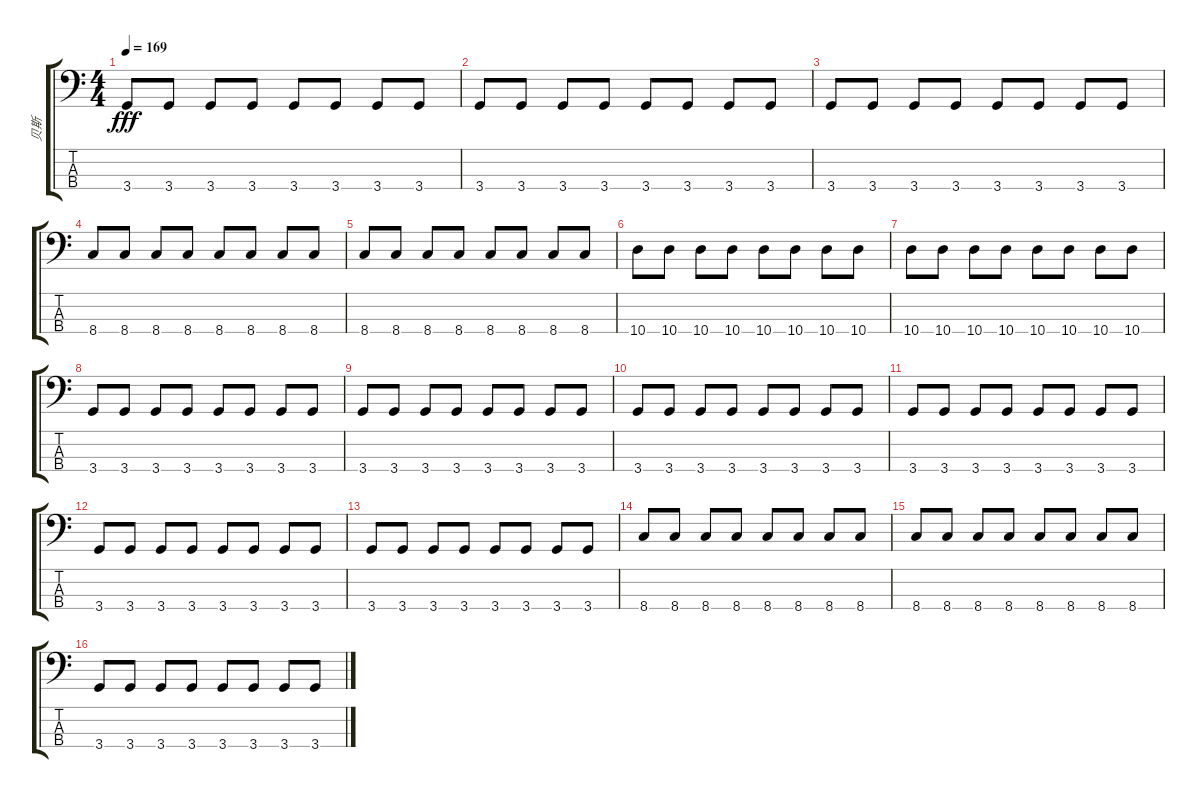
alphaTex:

\track ("贝斯" "贝斯") {mute instrument electricbassfinger}
\staff {score tabs}
\tuning (G2 D2 A1 E1) {hide}
\ts (4 4)
\tempo 169
\clef f4
\ks c
3.4.8{dy fff} 3.4.8 3.4.8 3.4.8 3.4.8 3.4.8 3.4.8 3.4.8 |
3.4.8 3.4.8 3.4.8 3.4.8 3.4.8 3.4.8 3.4.8 3.4.8 |
3.4.8 3.4.8 3.4.8 3.4.8 3.4.8 3.4.8 3.4.8 3.4.8 |
8.4.8 8.4.8 8.4.8 8.4.8 8.4.8 8.4.8 8.4.8 8.4.8 |
8.4.8 8.4.8 8.4.8 8.4.8 8.4.8 8.4.8 8.4.8 8.4.8 |
10.4.8 10.4.8 10.4.8 10.4.8 10.4.8 10.4.8 10.4.8 10.4.8 |
10.4.8 10.4.8 10.4.8 10.4.8 10.4.8 10.4.8 10.4.8 10.4.8 |
3.4.8 3.4.8 3.4.8 3.4.8 3.4.8 3.4.8 3.4.8 3.4.8 |
3.4.8 3.4.8 3.4.8 3.4.8 3.4.8 3.4.8 3.4.8 3.4.8 |
3.4.8 3.4.8 3.4.8 3.4.8 3.4.8 3.4.8 3.4.8 3.4.8 |
3.4.8 3.4.8 3.4.8 3.4.8 3.4.8 3.4.8 3.4.8 3.4.8 |
3.4.8 3.4.8 3.4.8 3.4.8 3.4.8 3.4.8 3.4.8 3.4.8 |
3.4.8 3.4.8 3.4.8 3.4.8 3.4.8 3.4.8 3.4.8 3.4.8 |
8.4.8 8.4.8 8.4.8 8.4.8 8.4.8 8.4.8 8.4.8 8.4.8 |
8.4.8 8.4.8 8.4.8 8.4.8 8.4.8 8.4.8 8.4.8 8.4.8 |
3.4.8 3.4.8 3.4.8 3.4.8 3.4.8 3.4.8 3.4.8 3.4.8
